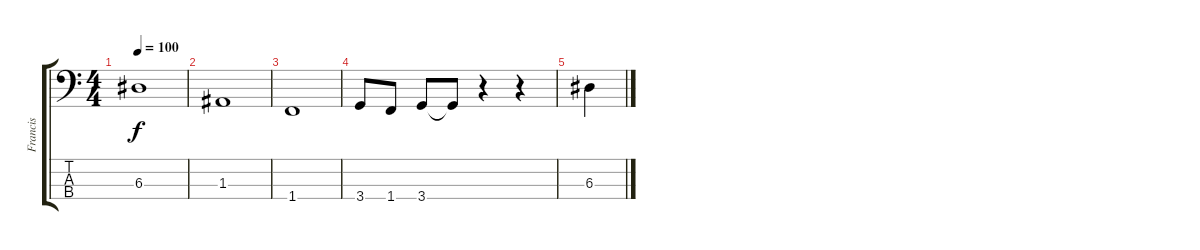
\track ("Francis" "Francis") {instrument electricbassfinger}
\staff {score tabs}
\tuning (G2 D2 A1 E1) {hide}
\ts (4 4)
\tempo 100
\clef f4
\ks c
6.3.1{dy f} |
1.3.1 |
1.4.1 |
3.4.8 1.4.8 3.4.8 3.4{t}.8 r.4 r.4 |
6.3.4
